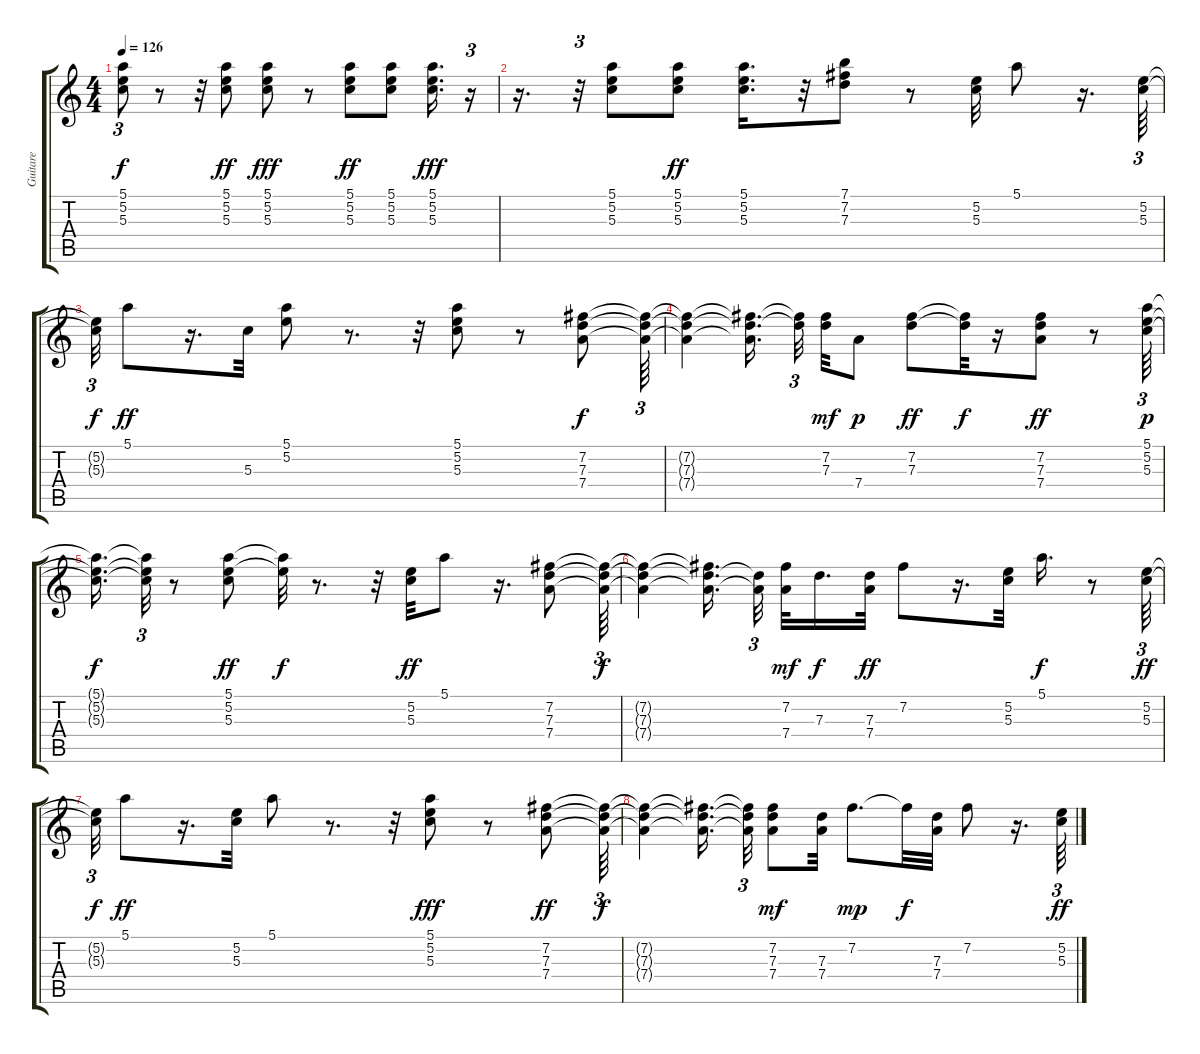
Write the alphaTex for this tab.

\track ("Guitare" "Guitare") {instrument electricguitarjazz}
\staff {score tabs}
\tuning (E4 B3 G3 D3 A2 E2) {hide}
\ts (4 4)
\tempo 126
\clef g2
\ks c
(5.1{t} 5.2{t} 5.3{t}).8{tu (3 2) dy f} r.8 r.32 (5.1 5.2 5.3).8{dy ff} (5.1 5.2 5.3).8{dy fff} r.8 (5.1 5.2 5.3).8{dy ff} (5.1 5.2 5.3).8 (5.1 5.2 5.3).16{d dy fff} r.16{tu (3 2)} |
r.16{d} r.32{tu (3 2)} (5.1 5.2 5.3).8 (5.1 5.2 5.3).8{dy ff} (5.1 5.2 5.3).16{d} r.32 (7.1 7.2 7.3).8 r.8 (5.2 5.3).32 5.1.8 r.16{d} (5.2 5.3).64{tu (3 2)} |
(5.2{t} 5.3{t}).32{tu (3 2) dy f} 5.1.8{dy ff} r.16{d} 5.3.32 (5.1 5.2).8 r.8{d} r.32 (5.1 5.2 5.3).8 r.8 (7.2 7.3 7.4).8{dy f} (7.2{t} 7.3{t} 7.4{t}).64{tu (3 2)} |
(7.2{t} 7.3{t} 7.4{t}).4 (7.2{t} 7.3{t} 7.4{t}).16{d beam splitsecondary} (7.2{t} 7.3{t}).32{tu (3 2) beam splitsecondary} (7.2 7.3).32{dy mf} 7.4.8{dy p} (7.2 7.3).8{dy ff} (7.2{t} 7.3{t}).32{dy f} r.16 (7.2 7.3 7.4).8{dy ff} r.8 (5.1 5.2 5.3).64{tu (3 2) dy p} |
(5.1{t} 5.2{t} 5.3{t}).16{d dy f} (5.1{t} 5.2{t} 5.3{t}).32{tu (3 2)} r.8 (5.1 5.2 5.3).8{dy ff} (5.1{t} 5.2{t}).32{dy f} r.8{d} r.32 (5.2 5.3).32{dy ff} 5.1.8 r.16{d} (7.2 7.3 7.4).8 (7.2{t} 7.3{t} 7.4{t}).64{tu (3 2) dy f} |
(7.2{t} 7.3{t} 7.4{t}).4 (7.2{t} 7.3{t} 7.4{t}).16{d beam splitsecondary} (7.3{t} 7.4{t}).32{tu (3 2) beam splitsecondary} (7.2 7.4).32{dy mf} 7.3.16{d dy f} (7.3 7.4).32{dy ff} 7.2.8 r.16{d} (5.2 5.3).32 5.1.16{d dy f} r.8 (5.2 5.3).64{tu (3 2) dy ff} |
(5.2{t} 5.3{t}).32{tu (3 2) dy f} 5.1.8{dy ff} r.16{d} (5.2 5.3).32 5.1.8 r.8{d} r.32 (5.1 5.2 5.3).8{dy fff} r.8 (7.2 7.3 7.4).8{dy ff} (7.2{t} 7.3{t} 7.4{t}).64{tu (3 2) dy f} |
(7.2{t} 7.3{t} 7.4{t}).4 (7.2{t} 7.3{t} 7.4{t}).16{d beam splitsecondary} (7.2{t} 7.3{t} 7.4{t}).32{tu (3 2)} (7.2 7.3 7.4).8{dy mf} (7.3 7.4).32 7.2.8{d dy mp} 7.2{t}.32{dy f} (7.3 7.4).32 7.2.8 r.16{d} (5.2 5.3).64{tu (3 2) dy ff}
